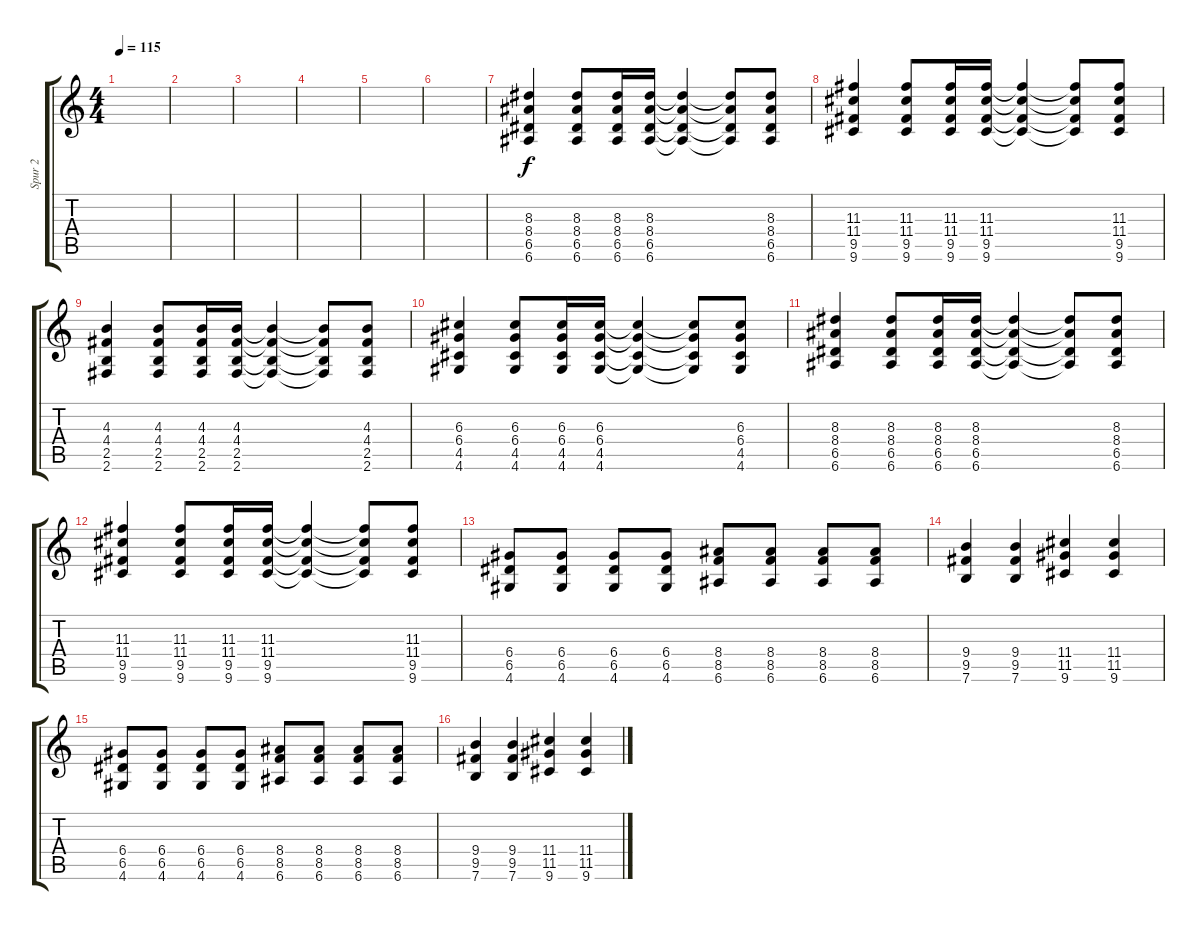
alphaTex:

\track ("Spur 2" "Spur 2") {instrument overdrivenguitar}
\staff {score tabs}
\tuning (E4 B3 G3 D3 A2 E2) {hide}
\ts (4 4)
\tempo 115
\clef g2
\ks c
|
|
|
|
|
|
(8.3 8.4 6.5 6.6).4 (8.3 8.4 6.5 6.6).8 (8.3 8.4 6.5 6.6).16 (8.3 8.4 6.5 6.6).16 (8.3{t} 8.4{t} 6.5{t} 6.6{t}).4 (8.3{t} 8.4{t} 6.5{t} 6.6{t}).8 (8.3 8.4 6.5 6.6).8 |
(11.3 11.4 9.5 9.6).4 (11.3 11.4 9.5 9.6).8 (11.3 11.4 9.5 9.6).16 (11.3 11.4 9.5 9.6).16 (11.3{t} 11.4{t} 9.5{t} 9.6{t}).4 (11.3{t} 11.4{t} 9.5{t} 9.6{t}).8 (11.3 11.4 9.5 9.6).8 |
(4.3 4.4 2.5 2.6).4 (4.3 4.4 2.5 2.6).8 (4.3 4.4 2.5 2.6).16 (4.3 4.4 2.5 2.6).16 (4.3{t} 4.4{t} 2.5{t} 2.6{t}).4 (4.3{t} 4.4{t} 2.5{t} 2.6{t}).8 (4.3 4.4 2.5 2.6).8 |
(6.3 6.4 4.5 4.6).4 (6.3 6.4 4.5 4.6).8 (6.3 6.4 4.5 4.6).16 (6.3 6.4 4.5 4.6).16 (6.3{t} 6.4{t} 4.5{t} 4.6{t}).4 (6.3{t} 6.4{t} 4.5{t} 4.6{t}).8 (6.3 6.4 4.5 4.6).8 |
(8.3 8.4 6.5 6.6).4 (8.3 8.4 6.5 6.6).8 (8.3 8.4 6.5 6.6).16 (8.3 8.4 6.5 6.6).16 (8.3{t} 8.4{t} 6.5{t} 6.6{t}).4 (8.3{t} 8.4{t} 6.5{t} 6.6{t}).8 (8.3 8.4 6.5 6.6).8 |
(11.3 11.4 9.5 9.6).4 (11.3 11.4 9.5 9.6).8 (11.3 11.4 9.5 9.6).16 (11.3 11.4 9.5 9.6).16 (11.3{t} 11.4{t} 9.5{t} 9.6{t}).4 (11.3{t} 11.4{t} 9.5{t} 9.6{t}).8 (11.3 11.4 9.5 9.6).8 |
(6.4 6.5 4.6).8 (6.4 6.5 4.6).8 (6.4 6.5 4.6).8 (6.4 6.5 4.6).8 (8.4 8.5 6.6).8 (8.4 8.5 6.6).8 (8.4 8.5 6.6).8 (8.4 8.5 6.6).8 |
(9.4 9.5 7.6).4 (9.4 9.5 7.6).4 (11.4 11.5 9.6).4 (11.4 11.5 9.6).4 |
(6.4 6.5 4.6).8 (6.4 6.5 4.6).8 (6.4 6.5 4.6).8 (6.4 6.5 4.6).8 (8.4 8.5 6.6).8 (8.4 8.5 6.6).8 (8.4 8.5 6.6).8 (8.4 8.5 6.6).8 |
(9.4 9.5 7.6).4 (9.4 9.5 7.6).4 (11.4 11.5 9.6).4 (11.4 11.5 9.6).4
